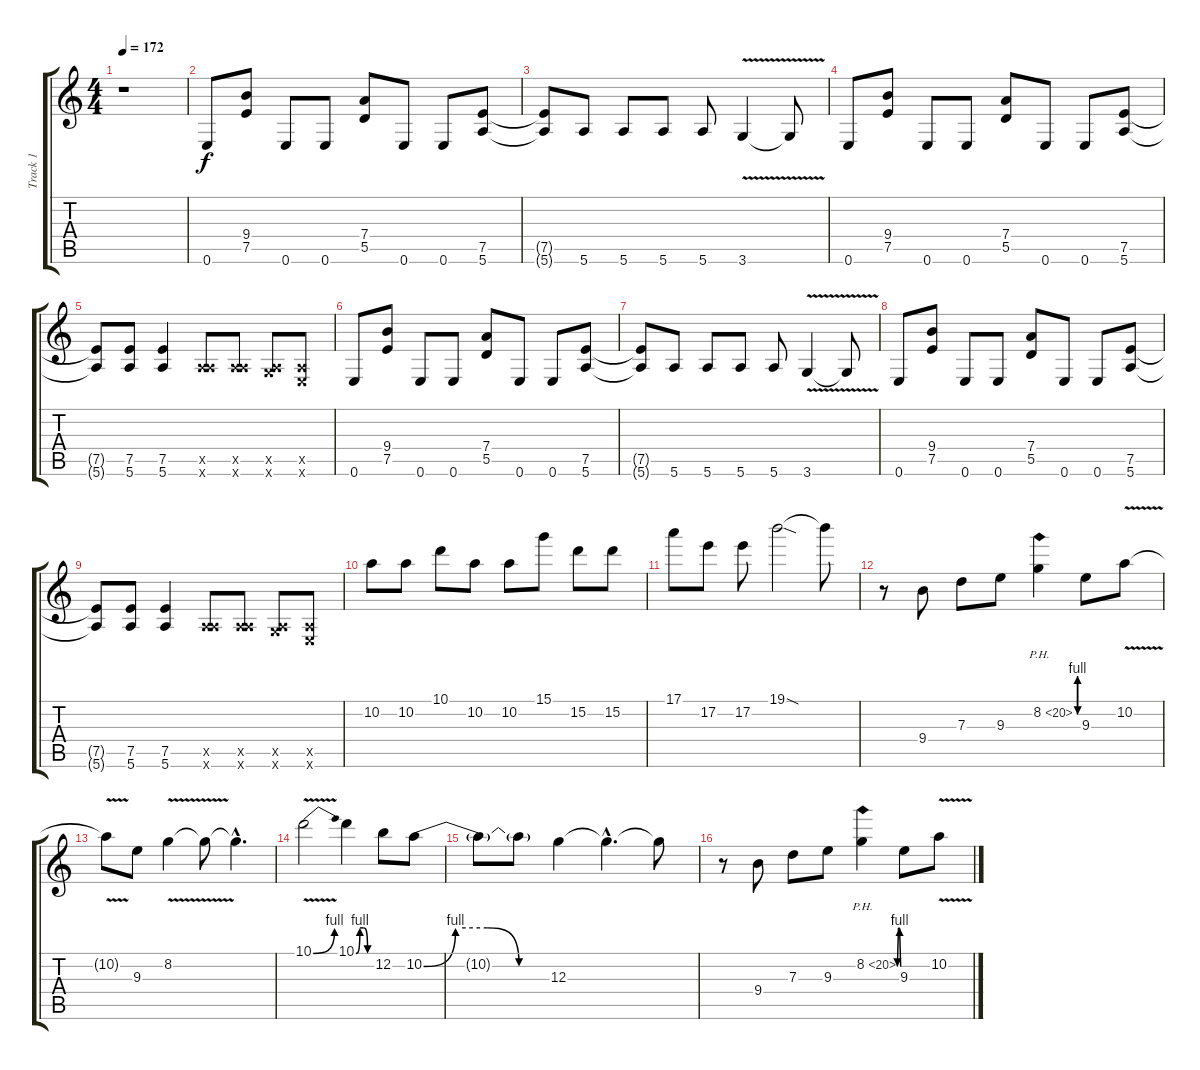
\track ("Track 1" "Track 1") {instrument distortionguitar}
\staff {score tabs}
\tuning (E4 B3 G3 D3 A2 E2) {hide}
\ts (4 4)
\tempo 172
\clef g2
\ks c
r.1{dy f instrument distortionguitar} |
0.6.8 (9.4 7.5).8 0.6.8 0.6.8 (7.4 5.5).8 0.6.8 0.6.8 (7.5 5.6).8 |
(7.5{t} 5.6{t}).8 5.6.8 5.6.8 5.6.8 5.6.8 3.6{v}.4 3.6{t}.8 |
0.6.8 (9.4 7.5).8 0.6.8 0.6.8 (7.4 5.5).8 0.6.8 0.6.8 (7.5 5.6).8 |
(7.5{t} 5.6{t}).8 (7.5 5.6).8 (7.5 5.6).4 (0.5{x} 5.6{x}).8 (0.5{x} 5.6{x}).8 (0.5{x} 3.6{x}).8 (0.5{x} 0.6{x}).8 |
0.6.8 (9.4 7.5).8 0.6.8 0.6.8 (7.4 5.5).8 0.6.8 0.6.8 (7.5 5.6).8 |
(7.5{t} 5.6{t}).8 5.6.8 5.6.8 5.6.8 5.6.8 3.6{v}.4 3.6{t}.8 |
0.6.8 (9.4 7.5).8 0.6.8 0.6.8 (7.4 5.5).8 0.6.8 0.6.8 (7.5 5.6).8 |
(7.5{t} 5.6{t}).8 (7.5 5.6).8 (7.5 5.6).4 (0.5{x} 5.6{x}).8 (0.5{x} 5.6{x}).8 (0.5{x} 3.6{x}).8 (0.5{x} 0.6{x}).8 |
10.2.8 10.2.8 10.1.8 10.2.8 10.2.8 15.1.8 15.2.8 15.2.8 |
17.1.8 17.2.8 17.2.8 19.1{sod}.2 19.1{t}.8 |
r.8 9.4.8 7.3.8 9.3.8 8.2{be (custom 0 0 15 4 30 4 45 0 60 0) ph 12}.4 9.3.8 10.2{v}.8 |
10.2{t}.8 9.3.8 8.2{v}.4 8.2{t}.8 8.2{hac t}.4{d} |
10.1{be (bend 0 0 60 4) v}.2 10.1{be (custom 0 0 15 4 30 4 45 0 60 0)}.4 12.2.8 10.2{be (custom 0 0 15 4 30 4 45 0 60 0)}.8 |
10.2{t}.8 10.2{t}.8 12.3.4 12.3{hac t}.4{d} 12.3{t}.8 |
r.8 9.4.8 7.3.8 9.3.8 8.2{be (custom 0 0 15 4 30 4 45 0 60 0) ph 12}.4 9.3.8 10.2{v}.8
